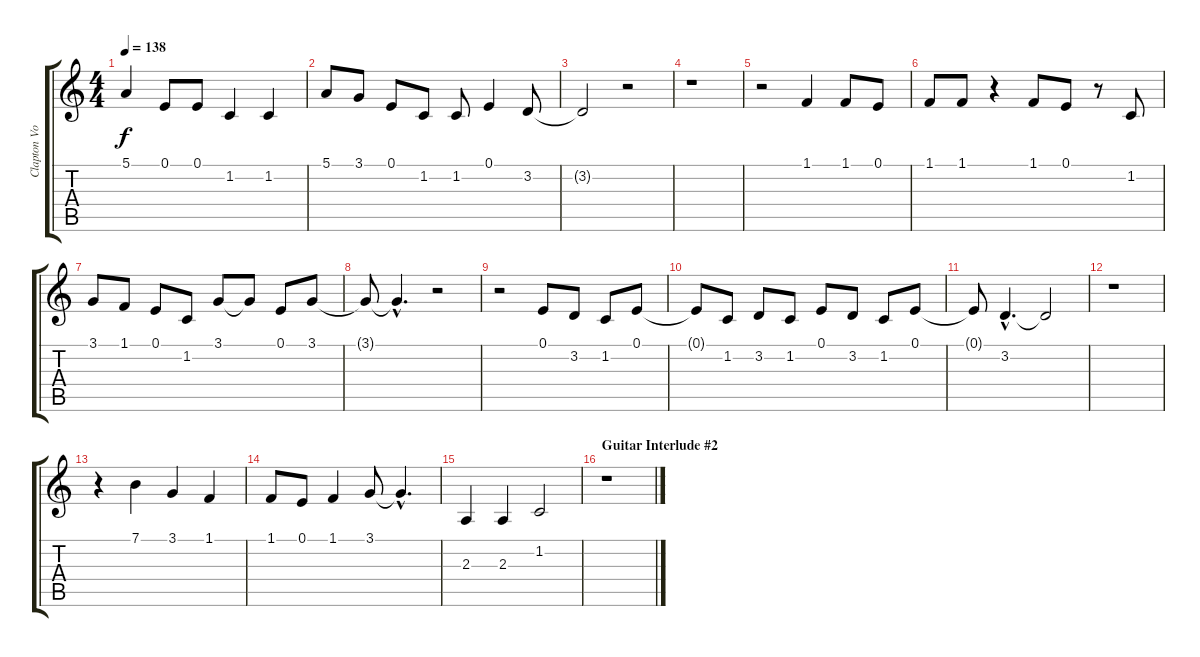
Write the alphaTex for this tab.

\track ("Clapton Voice" "Clapton Vo") {instrument harmonica}
\staff {score tabs}
\tuning (E4 B3 G3 D3 A2 E2) {hide}
\ts (4 4)
\tempo 138
\clef g2
\ks c
5.1.4{dy f} 0.1.8 0.1.8 1.2.4 1.2.4 |
5.1.8 3.1.8 0.1.8 1.2.8 1.2.8 0.1.4 3.2.8 |
3.2{t}.2 r.2 |
r.1 |
r.2 1.1.4 1.1.8 0.1.8 |
1.1.8 1.1.8 r.4 1.1.8 0.1.8 r.8 1.2.8 |
3.1.8 1.1.8 0.1.8 1.2.8 3.1.8 3.1{t}.8 0.1.8 3.1.8 |
3.1{t}.8 3.1{hac t}.4{d} r.2 |
r.2 0.1.8 3.2.8 1.2.8 0.1.8 |
0.1{t}.8 1.2.8 3.2.8 1.2.8 0.1.8 3.2.8 1.2.8 0.1.8 |
0.1{t}.8 3.2{hac}.4{d} 3.2{t}.2 |
r.1 |
r.4 7.1.4 3.1.4 1.1.4 |
1.1.8 0.1.8 1.1.4 3.1.8 3.1{hac t}.4{d} |
2.3.4 2.3.4 1.2.2 |
\section ("" "Guitar Interlude #2")
r.1
